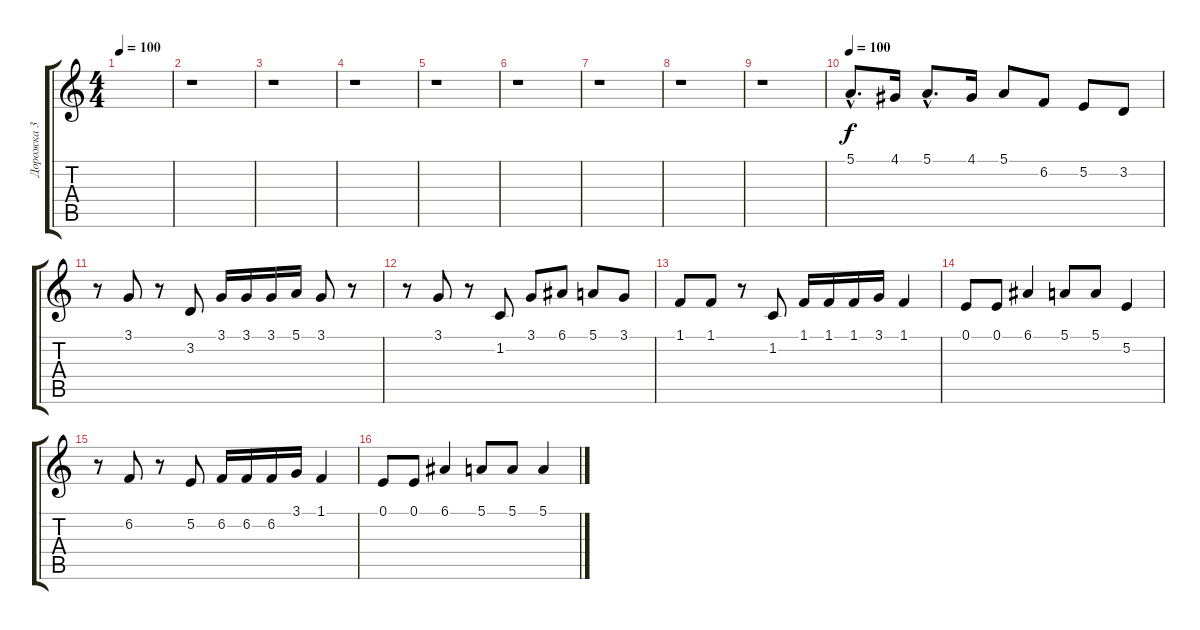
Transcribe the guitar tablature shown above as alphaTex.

\track ("Дорожка 3" "Дорожка 3") {instrument accordion}
\staff {score tabs}
\tuning (E4 B3 G3 D3 A2 E2) {hide}
\ts (4 4)
\tempo 100
\clef g2
\ks c
|
r.1 |
r.1 |
r.1 |
r.1 |
r.1 |
r.1 |
r.1 |
r.1 |
\tempo 100
5.1{hac}.8{d} 4.1.16 5.1{hac}.8{d} 4.1.16 5.1.8 6.2.8 5.2.8 3.2.8 |
r.8 3.1.8 r.8 3.2.8 3.1.16 3.1.16 3.1.16 5.1.16 3.1.8 r.8 |
r.8 3.1.8 r.8 1.2.8 3.1.8 6.1.8 5.1.8 3.1.8 |
1.1.8 1.1.8 r.8 1.2.8 1.1.16 1.1.16 1.1.16 3.1.16 1.1.4 |
0.1.8 0.1.8 6.1.4 5.1.8 5.1.8 5.2.4 |
r.8 6.2.8 r.8 5.2.8 6.2.16 6.2.16 6.2.16 3.1.16 1.1.4 |
0.1.8 0.1.8 6.1.4 5.1.8 5.1.8 5.1.4
